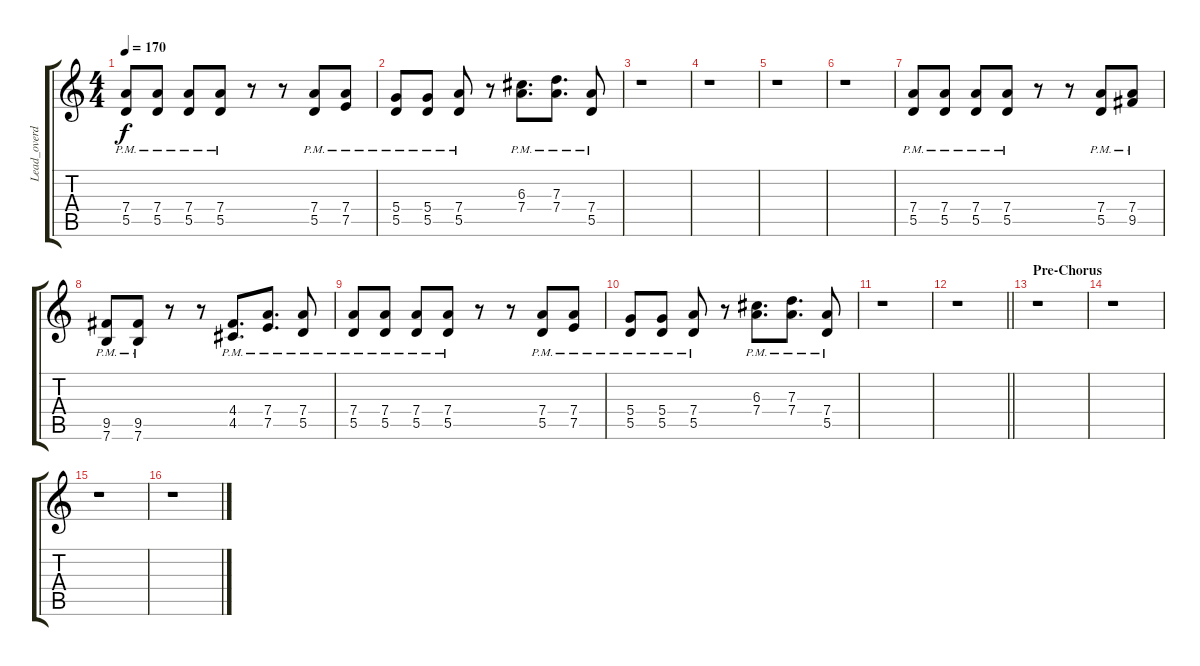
\track ("Lead_overdub" "Lead_overd") {instrument distortionguitar}
\staff {score tabs}
\tuning (E4 B3 G3 D3 A2 E2) {hide}
\ts (4 4)
\tempo 170
\clef g2
\ks c
(7.4{pm} 5.5{pm}).8{dy f} (7.4{pm} 5.5{pm}).8 (7.4{pm} 5.5{pm}).8 (7.4{pm} 5.5{pm}).8 r.8 r.8 (7.4{pm} 5.5{pm}).8 (7.4{pm} 7.5{pm}).8 |
(5.4{pm} 5.5{pm}).8 (5.4{pm} 5.5{pm}).8 (7.4{pm} 5.5{pm}).8 r.8 (6.3{pm} 7.4{pm}).8{d} (7.3{pm} 7.4{pm}).8{d} (7.4{pm} 5.5{pm}).8 |
r.1 |
r.1 |
r.1 |
r.1 |
(7.4{pm} 5.5{pm}).8 (7.4{pm} 5.5{pm}).8 (7.4{pm} 5.5{pm}).8 (7.4{pm} 5.5{pm}).8 r.8 r.8 (7.4{pm} 5.5{pm}).8 (7.4{pm} 9.5{pm}).8 |
(9.5{pm} 7.6{pm}).8 (9.5{pm} 7.6{pm}).8 r.8 r.8 (4.4{pm} 4.5{pm}).8{d} (7.4{pm} 7.5{pm}).8{d} (7.4{pm} 5.5{pm}).8 |
(7.4{pm} 5.5{pm}).8 (7.4{pm} 5.5{pm}).8 (7.4{pm} 5.5{pm}).8 (7.4{pm} 5.5{pm}).8 r.8 r.8 (7.4{pm} 5.5{pm}).8 (7.4{pm} 7.5{pm}).8 |
(5.4{pm} 5.5{pm}).8 (5.4{pm} 5.5{pm}).8 (7.4{pm} 5.5{pm}).8 r.8 (6.3{pm} 7.4{pm}).8{d} (7.3{pm} 7.4{pm}).8{d} (7.4{pm} 5.5{pm}).8 |
r.1 |
\barLineRight lightlight
r.1 |
\section ("" "Pre-Chorus")
r.1 |
r.1 |
r.1 |
r.1
